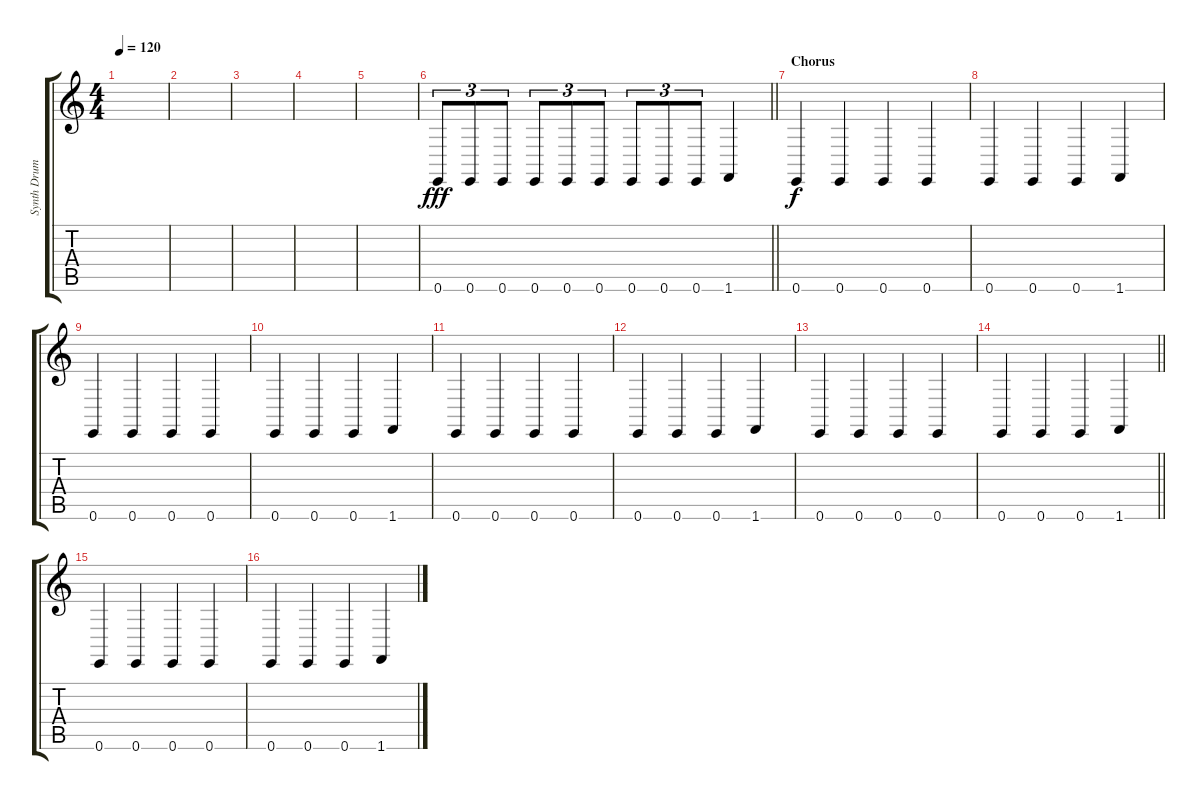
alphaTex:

\track ("Synth Drum" "Synth Drum") {instrument synthdrum}
\staff {score tabs}
\tuning (E4 B3 G3 D3 A2 E2) {hide}
\ts (4 4)
\tempo 120
\clef g2
\ks c
|
|
|
|
|
\barLineRight lightlight
0.6.8{tu (3 2) dy fff} 0.6.8{tu (3 2)} 0.6.8{tu (3 2)} 0.6.8{tu (3 2)} 0.6.8{tu (3 2)} 0.6.8{tu (3 2)} 0.6.8{tu (3 2)} 0.6.8{tu (3 2)} 0.6.8{tu (3 2)} 1.6.4 |
\section ("" "Chorus")
0.6.4{dy f} 0.6.4 0.6.4 0.6.4 |
0.6.4 0.6.4 0.6.4 1.6.4 |
0.6.4 0.6.4 0.6.4 0.6.4 |
0.6.4 0.6.4 0.6.4 1.6.4 |
0.6.4 0.6.4 0.6.4 0.6.4 |
0.6.4 0.6.4 0.6.4 1.6.4 |
0.6.4 0.6.4 0.6.4 0.6.4 |
\barLineRight lightlight
0.6.4 0.6.4 0.6.4 1.6.4 |
\section ("" "")
0.6.4 0.6.4 0.6.4 0.6.4 |
0.6.4 0.6.4 0.6.4 1.6.4
